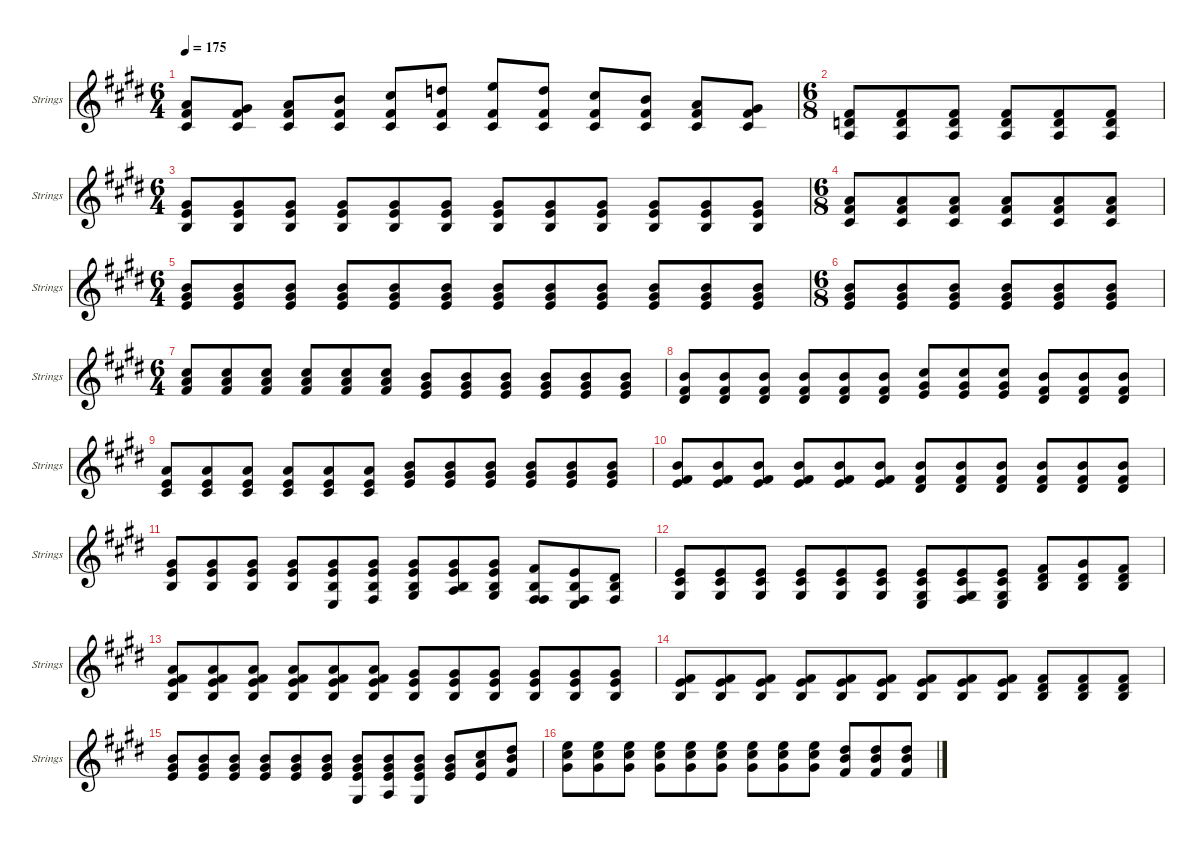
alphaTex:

\defaultSystemsLayout 4
\hideDynamics
\bracketExtendMode nobrackets
\useSystemSignSeparator
\singleTrackTrackNamePolicy allsystems
\multiTrackTrackNamePolicy allsystems
\firstSystemTrackNameMode fullname
\otherSystemsTrackNameMode fullname
\firstSystemTrackNameOrientation horizontal
\otherSystemsTrackNameOrientation horizontal
\track ("Strings" "vln.") {instrument stringensemble1}
\staff {score}
\tuning (E4 B3 G3 D3 A2 C2)
\ts (6 4)
\tempo 175
\clef g2
\ks e
(5.1{acc forcenatural} 7.2{acc #} 6.3{acc #}).8{dy mf beam Up} (9.2{acc #} 11.3{acc #} 11.4{acc #}).8{beam Up} (10.2{acc forcenatural} 11.3{acc #} 11.4{acc #}).8{beam Up} (12.2{acc forcenatural} 11.3{acc #} 11.4{acc #}).8{beam Up} (9.1{acc #} 11.3{acc #} 11.4{acc #}).8{beam Up} (10.1{acc forcenatural} 11.3{acc #} 11.4{acc #}).8{beam Up} (12.1{acc forcenatural} 11.3{acc #} 11.4{acc #}).8{beam Up} (10.1{acc forcenatural} 11.3{acc #} 11.4{acc #}).8{beam Up} (9.1{acc #} 11.3{acc #} 11.4{acc #}).8{beam Up} (7.1{acc forcenatural} 7.2{acc #} 6.3{acc #}).8{beam Up} (5.1{acc forcenatural} 7.2{acc #} 6.3{acc #}).8{beam Up} (4.1{acc #} 7.2{acc #} 6.3{acc #}).8{beam Up} |
\ts (6 8)
\beaming (8 3 3 3 3)
(7.2{acc #} 7.3{acc forcenatural} 7.4{acc forcenatural}).8{beam Up} (7.2{acc #} 7.3{acc forcenatural} 7.4{acc forcenatural}).8{beam Up} (7.2{acc #} 7.3{acc forcenatural} 7.4{acc forcenatural}).8{beam Up} (7.2{acc #} 7.3{acc forcenatural} 7.4{acc forcenatural}).8{beam Up} (7.2{acc #} 7.3{acc forcenatural} 7.4{acc forcenatural}).8{beam Up} (7.2{acc #} 7.3{acc forcenatural} 7.4{acc forcenatural}).8{beam Up} |
\ts (6 4)
\beaming (8 3 3 3 3)
(4.1{acc #} 5.2{acc forcenatural} 4.3{acc forcenatural}).8{beam Up} (4.1{acc #} 5.2{acc forcenatural} 4.3{acc forcenatural}).8{beam Up} (0.1{acc forcenatural} 9.2{acc #} 9.4{acc forcenatural}).8{beam Up} (9.2{acc #} 9.3{acc forcenatural} 9.4{acc forcenatural}).8{beam Up} (9.2{acc #} 9.3{acc forcenatural} 9.4{acc forcenatural}).8{beam Up} (9.2{acc #} 9.3{acc forcenatural} 9.4{acc forcenatural}).8{beam Up} (4.1{acc #} 5.2{acc forcenatural} 4.3{acc forcenatural}).8{beam Up} (4.1{acc #} 5.2{acc forcenatural} 4.3{acc forcenatural}).8{beam Up} (4.1{acc #} 5.2{acc forcenatural} 4.3{acc forcenatural}).8{beam Up} (4.1{acc #} 5.2{acc forcenatural} 4.3{acc forcenatural}).8{beam Up} (4.1{acc #} 5.2{acc forcenatural} 4.3{acc forcenatural}).8{beam Up} (0.1{acc forcenatural} 9.2{acc #} 9.4{acc forcenatural}).8{beam Up} |
\ts (6 8)
\beaming (8 3 3 3 3)
(5.1{acc forcenatural} 7.2{acc #} 6.3{acc #}).8{beam Up} (5.1{acc forcenatural} 7.2{acc #} 6.3{acc #}).8{beam Up} (10.2{acc forcenatural} 11.3{acc #} 11.4{acc #}).8{beam Up} (10.2{acc forcenatural} 11.3{acc #} 11.4{acc #}).8{beam Up} (10.2{acc forcenatural} 11.3{acc #} 11.4{acc #}).8{beam Up} (5.1{acc forcenatural} 7.2{acc #} 6.3{acc #}).8{beam Up} |
\ts (6 4)
\beaming (8 3 3 3 3)
(7.1{acc forcenatural} 9.2{acc #} 9.3{acc forcenatural}).8{beam Up} (7.1{acc forcenatural} 9.2{acc #} 9.3{acc forcenatural}).8{beam Up} (7.1{acc forcenatural} 9.2{acc #} 9.3{acc forcenatural}).8{beam Up} (7.1{acc forcenatural} 9.2{acc #} 9.3{acc forcenatural}).8{beam Up} (7.1{acc forcenatural} 9.2{acc #} 9.3{acc forcenatural}).8{beam Up} (7.1{acc forcenatural} 9.2{acc #} 9.3{acc forcenatural}).8{beam Up} (7.1{acc forcenatural} 9.2{acc #} 9.3{acc forcenatural}).8{beam Up} (7.1{acc forcenatural} 9.2{acc #} 9.3{acc forcenatural}).8{beam Up} (7.1{acc forcenatural} 9.2{acc #} 9.3{acc forcenatural}).8{beam Up} (7.1{acc forcenatural} 9.2{acc #} 9.3{acc forcenatural}).8{beam Up} (7.1{acc forcenatural} 9.2{acc #} 9.3{acc forcenatural}).8{beam Up} (7.1{acc forcenatural} 9.2{acc #} 9.3{acc forcenatural}).8{beam Up} |
\ts (6 8)
\beaming (8 3 3 3 3)
(7.1{acc forcenatural} 9.2{acc #} 9.3{acc forcenatural}).8{beam Up} (7.1{acc forcenatural} 9.2{acc #} 9.3{acc forcenatural}).8{beam Up} (7.1{acc forcenatural} 9.2{acc #} 9.3{acc forcenatural}).8{beam Up} (7.1{acc forcenatural} 9.2{acc #} 9.3{acc forcenatural}).8{beam Up} (7.1{acc forcenatural} 9.2{acc #} 9.3{acc forcenatural}).8{beam Up} (7.1{acc forcenatural} 9.2{acc #} 9.3{acc forcenatural}).8{beam Up} |
\ts (6 4)
\beaming (8 3 3 3 3)
(9.1{acc #} 10.2{acc forcenatural} 11.3{acc #}).8{beam Up} (9.1{acc #} 10.2{acc forcenatural} 11.3{acc #}).8{beam Up} (9.1{acc #} 10.2{acc forcenatural} 11.3{acc #}).8{beam Up} (9.1{acc #} 10.2{acc forcenatural} 11.3{acc #}).8{beam Up} (9.1{acc #} 10.2{acc forcenatural} 11.3{acc #}).8{beam Up} (9.1{acc #} 10.2{acc forcenatural} 11.3{acc #}).8{beam Up} (7.1{acc forcenatural} 9.2{acc #} 9.3{acc forcenatural}).8{beam Up} (7.1{acc forcenatural} 9.2{acc #} 9.3{acc forcenatural}).8{beam Up} (7.1{acc forcenatural} 9.2{acc #} 9.3{acc forcenatural}).8{beam Up} (7.1{acc forcenatural} 9.2{acc #} 9.3{acc forcenatural}).8{beam Up} (7.1{acc forcenatural} 9.2{acc #} 9.3{acc forcenatural}).8{beam Up} (7.1{acc forcenatural} 9.2{acc #} 9.3{acc forcenatural}).8{beam Up} |
(12.2{acc forcenatural} 11.3{acc #} 13.4{acc #}).8{beam Up} (12.2{acc forcenatural} 11.3{acc #} 13.4{acc #}).8{beam Up} (12.2{acc forcenatural} 11.3{acc #} 13.4{acc #}).8{beam Up} (12.2{acc forcenatural} 11.3{acc #} 13.4{acc #}).8{beam Up} (12.2{acc forcenatural} 11.3{acc #} 13.4{acc #}).8{beam Up} (12.2{acc forcenatural} 11.3{acc #} 13.4{acc #}).8{beam Up} (14.2{acc #} 13.3{acc #} 14.4{acc forcenatural}).8{beam Up} (14.2{acc #} 13.3{acc #} 14.4{acc forcenatural}).8{beam Up} (14.2{acc #} 13.3{acc #} 14.4{acc forcenatural}).8{beam Up} (12.2{acc forcenatural} 11.3{acc #} 13.4{acc #}).8{beam Up} (12.2{acc forcenatural} 11.3{acc #} 13.4{acc #}).8{beam Up} (12.2{acc forcenatural} 11.3{acc #} 13.4{acc #}).8{beam Up} |
(10.2{acc forcenatural} 9.3{acc forcenatural} 11.4{acc #}).8{beam Up} (10.2{acc forcenatural} 9.3{acc forcenatural} 11.4{acc #}).8{beam Up} (10.2{acc forcenatural} 9.3{acc forcenatural} 11.4{acc #}).8{beam Up} (10.2{acc forcenatural} 9.3{acc forcenatural} 11.4{acc #}).8{beam Up} (5.1{acc forcenatural} 5.2{acc forcenatural} 6.3{acc #}).8{beam Up} (5.1{acc forcenatural} 5.2{acc forcenatural} 6.3{acc #}).8{beam Up} (7.1{acc forcenatural} 9.2{acc #} 9.3{acc forcenatural}).8{beam Up} (7.1{acc forcenatural} 9.2{acc #} 9.3{acc forcenatural}).8{beam Up} (7.1{acc forcenatural} 9.2{acc #} 9.3{acc forcenatural}).8{beam Up} (7.1{acc forcenatural} 9.2{acc #} 9.3{acc forcenatural}).8{beam Up} (7.1{acc forcenatural} 9.2{acc #} 9.3{acc forcenatural}).8{beam Up} (7.1{acc forcenatural} 9.2{acc #} 9.3{acc forcenatural}).8{beam Up} |
(7.1{acc forcenatural} 7.2{acc #} 9.3{acc forcenatural}).8{beam Up} (7.1{acc forcenatural} 7.2{acc #} 9.3{acc forcenatural}).8{beam Up} (7.1{acc forcenatural} 7.2{acc #} 9.3{acc forcenatural}).8{beam Up} (7.1{acc forcenatural} 7.2{acc #} 9.3{acc forcenatural}).8{beam Up} (7.1{acc forcenatural} 7.2{acc #} 9.3{acc forcenatural}).8{beam Up} (7.1{acc forcenatural} 7.2{acc #} 9.3{acc forcenatural}).8{beam Up} (7.1{acc forcenatural} 7.2{acc #} 8.3{acc #}).8{beam Up} (7.1{acc forcenatural} 7.2{acc #} 8.3{acc #}).8{beam Up} (7.1{acc forcenatural} 7.2{acc #} 8.3{acc #}).8{beam Up} (12.2{acc forcenatural} 11.3{acc #} 13.4{acc #}).8{beam Up} (12.2{acc forcenatural} 11.3{acc #} 13.4{acc #}).8{beam Up} (7.1{acc forcenatural} 7.2{acc #} 8.3{acc #}).8{beam Up} |
(4.1{acc #} 5.2{acc forcenatural} 4.3{acc forcenatural}).8{beam Up} (4.1{acc #} 5.2{acc forcenatural} 4.3{acc forcenatural}).8{beam Up} (4.1{acc #} 5.2{acc forcenatural} 4.3{acc forcenatural}).8{beam Up} (4.1{acc #} 5.2{acc forcenatural} 4.3{acc forcenatural}).8{beam Up} (4.1{acc #} 5.2{acc forcenatural} 4.3{acc forcenatural} 2.4{acc forcenatural}).8{beam Up} (4.1{acc #} 5.2{acc forcenatural} 4.3{acc forcenatural} 4.4{acc #}).8{beam Up} (0.1{acc forcenatural} 9.2{acc #} 9.4{acc forcenatural} 11.5{acc #}).8{beam Up} (4.1{acc #} 5.2{acc forcenatural} 4.3{acc forcenatural} 7.4{acc forcenatural}).8{beam Up} (0.1{acc forcenatural} 9.2{acc #} 9.4{acc forcenatural} 11.5{acc #}).8{beam Up} (7.2{acc #} 4.3{acc forcenatural} 4.4{acc #} 9.5{acc #}).8{beam Up} (0.1{acc forcenatural} 0.2{acc forcenatural} 4.4{acc #} 7.5{acc forcenatural}).8{beam Up} (4.2{acc #} 4.3{acc forcenatural} 4.4{acc #}).8{beam Up} |
(5.2{acc forcenatural} 6.3{acc #} 6.4{acc #}).8{beam Up} (0.1{acc forcenatural} 6.3{acc #} 6.4{acc #}).8{beam Up} (0.1{acc forcenatural} 6.3{acc #} 6.4{acc #}).8{beam Up} (0.1{acc forcenatural} 2.2{acc #} 1.3{acc #}).8{beam Up} (0.1{acc forcenatural} 6.3{acc #} 6.4{acc #}).8{beam Up} (0.1{acc forcenatural} 6.3{acc #} 6.4{acc #}).8{beam Up} (0.1{acc forcenatural} 6.3{acc #} 6.4{acc #} 7.5{acc forcenatural}).8{beam Up} (0.1{acc forcenatural} 6.3{acc #} 6.4{acc #} 9.5{acc #}).8{beam Up} (0.1{acc forcenatural} 6.3{acc #} 6.4{acc #} 7.5{acc forcenatural}).8{beam Up} (7.2{acc #} 8.3{acc #} 9.4{acc forcenatural}).8{beam Up} (4.1{acc #} 4.2{acc #} 4.3{acc forcenatural}).8{beam Up} (2.1{acc #} 4.2{acc #} 4.3{acc forcenatural}).8{beam Up} |
(0.1{acc forcenatural} 10.2{acc forcenatural} 11.3{acc #} 9.4{acc forcenatural}).8{beam Up} (0.1{acc forcenatural} 10.2{acc forcenatural} 11.3{acc #} 9.4{acc forcenatural}).8{beam Up} (0.1{acc forcenatural} 10.2{acc forcenatural} 11.3{acc #} 9.4{acc forcenatural}).8{beam Up} (0.1{acc forcenatural} 10.2{acc forcenatural} 11.3{acc #} 9.4{acc forcenatural}).8{beam Up} (0.1{acc forcenatural} 10.2{acc forcenatural} 11.3{acc #} 9.4{acc forcenatural}).8{beam Up} (0.1{acc forcenatural} 0.2{acc forcenatural} 14.3{acc forcenatural} 16.4{acc #}).8{beam Up} (0.1{acc forcenatural} 9.2{acc #} 9.4{acc forcenatural}).8{beam Up} (9.2{acc #} 9.3{acc forcenatural} 9.4{acc forcenatural}).8{beam Up} (9.2{acc #} 9.3{acc forcenatural} 9.4{acc forcenatural}).8{beam Up} (9.2{acc #} 9.3{acc forcenatural} 9.4{acc forcenatural}).8{beam Up} (9.2{acc #} 9.3{acc forcenatural} 9.4{acc forcenatural}).8{beam Up} (9.2{acc #} 9.3{acc forcenatural} 9.4{acc forcenatural}).8{beam Up} |
(7.2{acc #} 9.3{acc forcenatural} 9.4{acc forcenatural}).8{beam Up} (7.2{acc #} 9.3{acc forcenatural} 9.4{acc forcenatural}).8{beam Up} (7.2{acc #} 9.3{acc forcenatural} 9.4{acc forcenatural}).8{beam Up} (7.2{acc #} 9.3{acc forcenatural} 9.4{acc forcenatural}).8{beam Up} (7.2{acc #} 9.3{acc forcenatural} 9.4{acc forcenatural}).8{beam Up} (7.2{acc #} 9.3{acc forcenatural} 9.4{acc forcenatural}).8{beam Up} (0.1{acc forcenatural} 0.2{acc forcenatural} 11.3{acc #}).8{beam Up} (0.1{acc forcenatural} 0.2{acc forcenatural} 11.3{acc #}).8{beam Up} (0.1{acc forcenatural} 0.2{acc forcenatural} 11.3{acc #}).8{beam Up} (7.2{acc #} 8.3{acc #} 9.4{acc forcenatural}).8{beam Up} (7.2{acc #} 8.3{acc #} 9.4{acc forcenatural}).8{beam Up} (7.2{acc #} 8.3{acc #} 9.4{acc forcenatural}).8{beam Up} |
(7.1{acc forcenatural} 9.2{acc #} 9.3{acc forcenatural}).8{beam Up} (7.1{acc forcenatural} 9.2{acc #} 9.3{acc forcenatural}).8{beam Up} (7.1{acc forcenatural} 9.2{acc #} 9.3{acc forcenatural}).8{beam Up} (7.1{acc forcenatural} 9.2{acc #} 9.3{acc forcenatural}).8{beam Up} (7.1{acc forcenatural} 9.2{acc #} 9.3{acc forcenatural}).8{beam Up} (7.1{acc forcenatural} 9.2{acc #} 9.3{acc forcenatural}).8{beam Up} (7.1{acc forcenatural} 9.2{acc #} 9.3{acc forcenatural} 6.4{acc #}).8{beam Up} (7.1{acc forcenatural} 9.2{acc #} 9.3{acc forcenatural} 7.4{acc forcenatural}).8{beam Up} (7.1{acc forcenatural} 9.2{acc #} 9.3{acc forcenatural} 6.4{acc #}).8{beam Up} (7.1{acc forcenatural} 9.2{acc #} 9.3{acc forcenatural}).8{beam Up} (9.1{acc #} 10.2{acc forcenatural} 9.3{acc forcenatural}).8{beam Up} (16.2{acc #} 16.3{acc forcenatural} 16.4{acc #}).8{beam Up} |
(12.1{acc forcenatural} 14.2{acc #} 13.3{acc #}).8{beam Down} (12.1{acc forcenatural} 14.2{acc #} 13.3{acc #}).8{beam Down} (12.1{acc forcenatural} 14.2{acc #} 13.3{acc #}).8{beam Down} (12.1{acc forcenatural} 14.2{acc #} 13.3{acc #}).8{beam Down} (12.1{acc forcenatural} 14.2{acc #} 13.3{acc #}).8{beam Down} (12.1{acc forcenatural} 14.2{acc #} 13.3{acc #}).8{beam Down} (12.1{acc forcenatural} 14.2{acc #} 13.3{acc #}).8{beam Down} (12.1{acc forcenatural} 14.2{acc #} 13.3{acc #}).8{beam Down} (12.1{acc forcenatural} 14.2{acc #} 13.3{acc #}).8{beam Down} (16.2{acc #} 16.3{acc forcenatural} 16.4{acc #}).8{beam Up} (11.1{acc #} 12.2{acc forcenatural} 11.3{acc #}).8{beam Up} (11.1{acc #} 12.2{acc forcenatural} 11.3{acc #}).8{beam Up}
